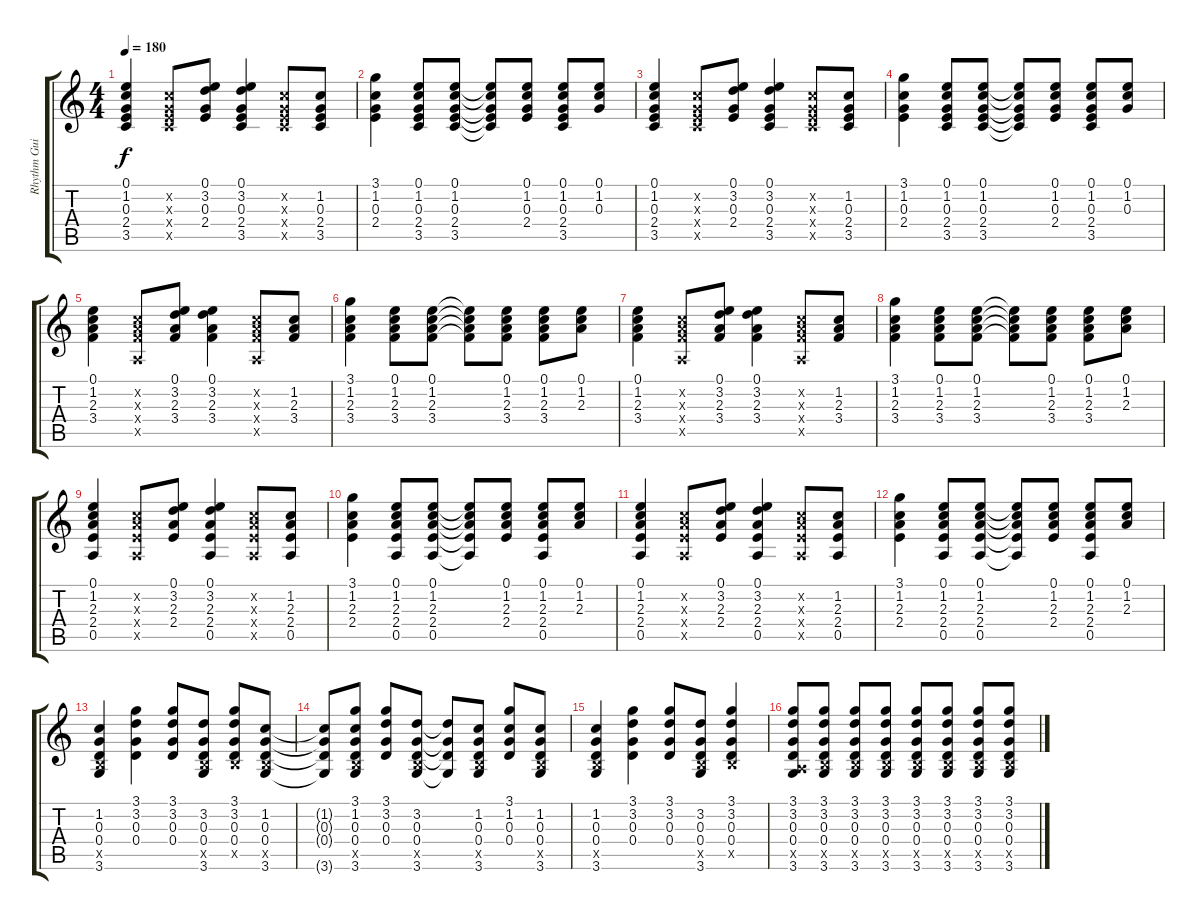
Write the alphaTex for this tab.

\track ("Rhythm Guitar (Left)" "Rhythm Gui") {instrument overdrivenguitar}
\staff {score tabs}
\tuning (E4 B3 G3 D3 A2 E2) {hide}
\ts (4 4)
\tempo 180
\clef g2
\ks c
(0.1 1.2 0.3 2.4 3.5).4{dy f} (1.2{x} 0.3{x} 2.4{x} 3.5{x}).8 (0.1 3.2 0.3 2.4).8 (0.1 3.2 0.3 2.4 3.5).4 (1.2{x} 0.3{x} 2.4{x} 3.5{x}).8 (1.2 0.3 2.4 3.5).8 |
(3.1 1.2 0.3 2.4).4 (0.1 1.2 0.3 2.4 3.5).8 (0.1 1.2 0.3 2.4 3.5).8 (0.1{t} 1.2{t} 0.3{t} 2.4{t} 3.5{t}).8 (0.1 1.2 0.3 2.4).8 (0.1 1.2 0.3 2.4 3.5).8 (0.1 1.2 0.3).8 |
(0.1 1.2 0.3 2.4 3.5).4 (1.2{x} 0.3{x} 2.4{x} 3.5{x}).8 (0.1 3.2 0.3 2.4).8 (0.1 3.2 0.3 2.4 3.5).4 (1.2{x} 0.3{x} 2.4{x} 3.5{x}).8 (1.2 0.3 2.4 3.5).8 |
(3.1 1.2 0.3 2.4).4 (0.1 1.2 0.3 2.4 3.5).8 (0.1 1.2 0.3 2.4 3.5).8 (0.1{t} 1.2{t} 0.3{t} 2.4{t} 3.5{t}).8 (0.1 1.2 0.3 2.4).8 (0.1 1.2 0.3 2.4 3.5).8 (0.1 1.2 0.3).8 |
(0.1 1.2 2.3 3.4).4 (1.2{x} 2.3{x} 3.4{x} 0.5{x}).8 (0.1 3.2 2.3 3.4).8 (0.1 3.2 2.3 3.4).4 (1.2{x} 2.3{x} 3.4{x} 0.5{x}).8 (1.2 2.3 3.4).8 |
(3.1 1.2 2.3 3.4).4 (0.1 1.2 2.3 3.4).8 (0.1 1.2 2.3 3.4).8 (0.1{t} 1.2{t} 2.3{t} 3.4{t}).8 (0.1 1.2 2.3 3.4).8 (0.1 1.2 2.3 3.4).8 (0.1 1.2 2.3).8 |
(0.1 1.2 2.3 3.4).4 (1.2{x} 2.3{x} 3.4{x} 0.5{x}).8 (0.1 3.2 2.3 3.4).8 (0.1 3.2 2.3 3.4).4 (1.2{x} 2.3{x} 3.4{x} 0.5{x}).8 (1.2 2.3 3.4).8 |
(3.1 1.2 2.3 3.4).4 (0.1 1.2 2.3 3.4).8 (0.1 1.2 2.3 3.4).8 (0.1{t} 1.2{t} 2.3{t} 3.4{t}).8 (0.1 1.2 2.3 3.4).8 (0.1 1.2 2.3 3.4).8 (0.1 1.2 2.3).8 |
(0.1 1.2 2.3 2.4 0.5).4 (1.2{x} 2.3{x} 2.4{x} 0.5{x}).8 (0.1 3.2 2.3 2.4).8 (0.1 3.2 2.3 2.4 0.5).4 (1.2{x} 2.3{x} 2.4{x} 0.5{x}).8 (1.2 2.3 2.4 0.5).8 |
(3.1 1.2 2.3 2.4).4 (0.1 1.2 2.3 2.4 0.5).8 (0.1 1.2 2.3 2.4 0.5).8 (0.1{t} 1.2{t} 2.3{t} 2.4{t} 0.5{t}).8 (0.1 1.2 2.3 2.4).8 (0.1 1.2 2.3 2.4 0.5).8 (0.1 1.2 2.3).8 |
(0.1 1.2 2.3 2.4 0.5).4 (1.2{x} 2.3{x} 2.4{x} 0.5{x}).8 (0.1 3.2 2.3 2.4).8 (0.1 3.2 2.3 2.4 0.5).4 (1.2{x} 2.3{x} 2.4{x} 0.5{x}).8 (1.2 2.3 2.4 0.5).8 |
(3.1 1.2 2.3 2.4).4 (0.1 1.2 2.3 2.4 0.5).8 (0.1 1.2 2.3 2.4 0.5).8 (0.1{t} 1.2{t} 2.3{t} 2.4{t} 0.5{t}).8 (0.1 1.2 2.3 2.4).8 (0.1 1.2 2.3 2.4 0.5).8 (0.1 1.2 2.3).8 |
(1.2 0.3 0.4 2.5{x} 3.6).4 (3.1 3.2 0.3 0.4).4 (3.1 3.2 0.3 0.4).8 (3.2 0.3 0.4 2.5{x} 3.6).8 (3.1 3.2 0.3 0.4 2.5{x}).8 (1.2 0.3 0.4 2.5{x} 3.6).8 |
(1.2{t} 0.3{t} 0.4{t} 3.6{t}).8 (3.1 1.2 0.3 0.4 2.5{x} 3.6).8 (3.1 3.2 0.3 0.4).8 (3.2 0.3 0.4 2.5{x} 3.6).8 (3.2{t} 0.3{t} 0.4{t} 3.6{t}).8 (1.2 0.3 0.4 2.5{x} 3.6).8 (3.1 1.2 0.3 0.4).8 (1.2 0.3 0.4 2.5{x} 3.6).8 |
(1.2 0.3 0.4 2.5{x} 3.6).4 (3.1 3.2 0.3 0.4).4 (3.1 3.2 0.3 0.4).8 (3.2 0.3 0.4 2.5{x} 3.6).8 (3.1 3.2 0.3 0.4 2.5{x}).4 |
(3.1 3.2 0.3 0.4 0.5{x} 3.6).8 (3.1 3.2 0.3 0.4 2.5{x} 3.6).8 (3.1 3.2 0.3 0.4 2.5{x} 3.6).8 (3.1 3.2 0.3 0.4 2.5{x} 3.6).8 (3.1 3.2 0.3 0.4 2.5{x} 3.6).8 (3.1 3.2 0.3 0.4 2.5{x} 3.6).8 (3.1 3.2 0.3 0.4 2.5{x} 3.6).8 (3.1 3.2 0.3 0.4 2.5{x} 3.6).8
